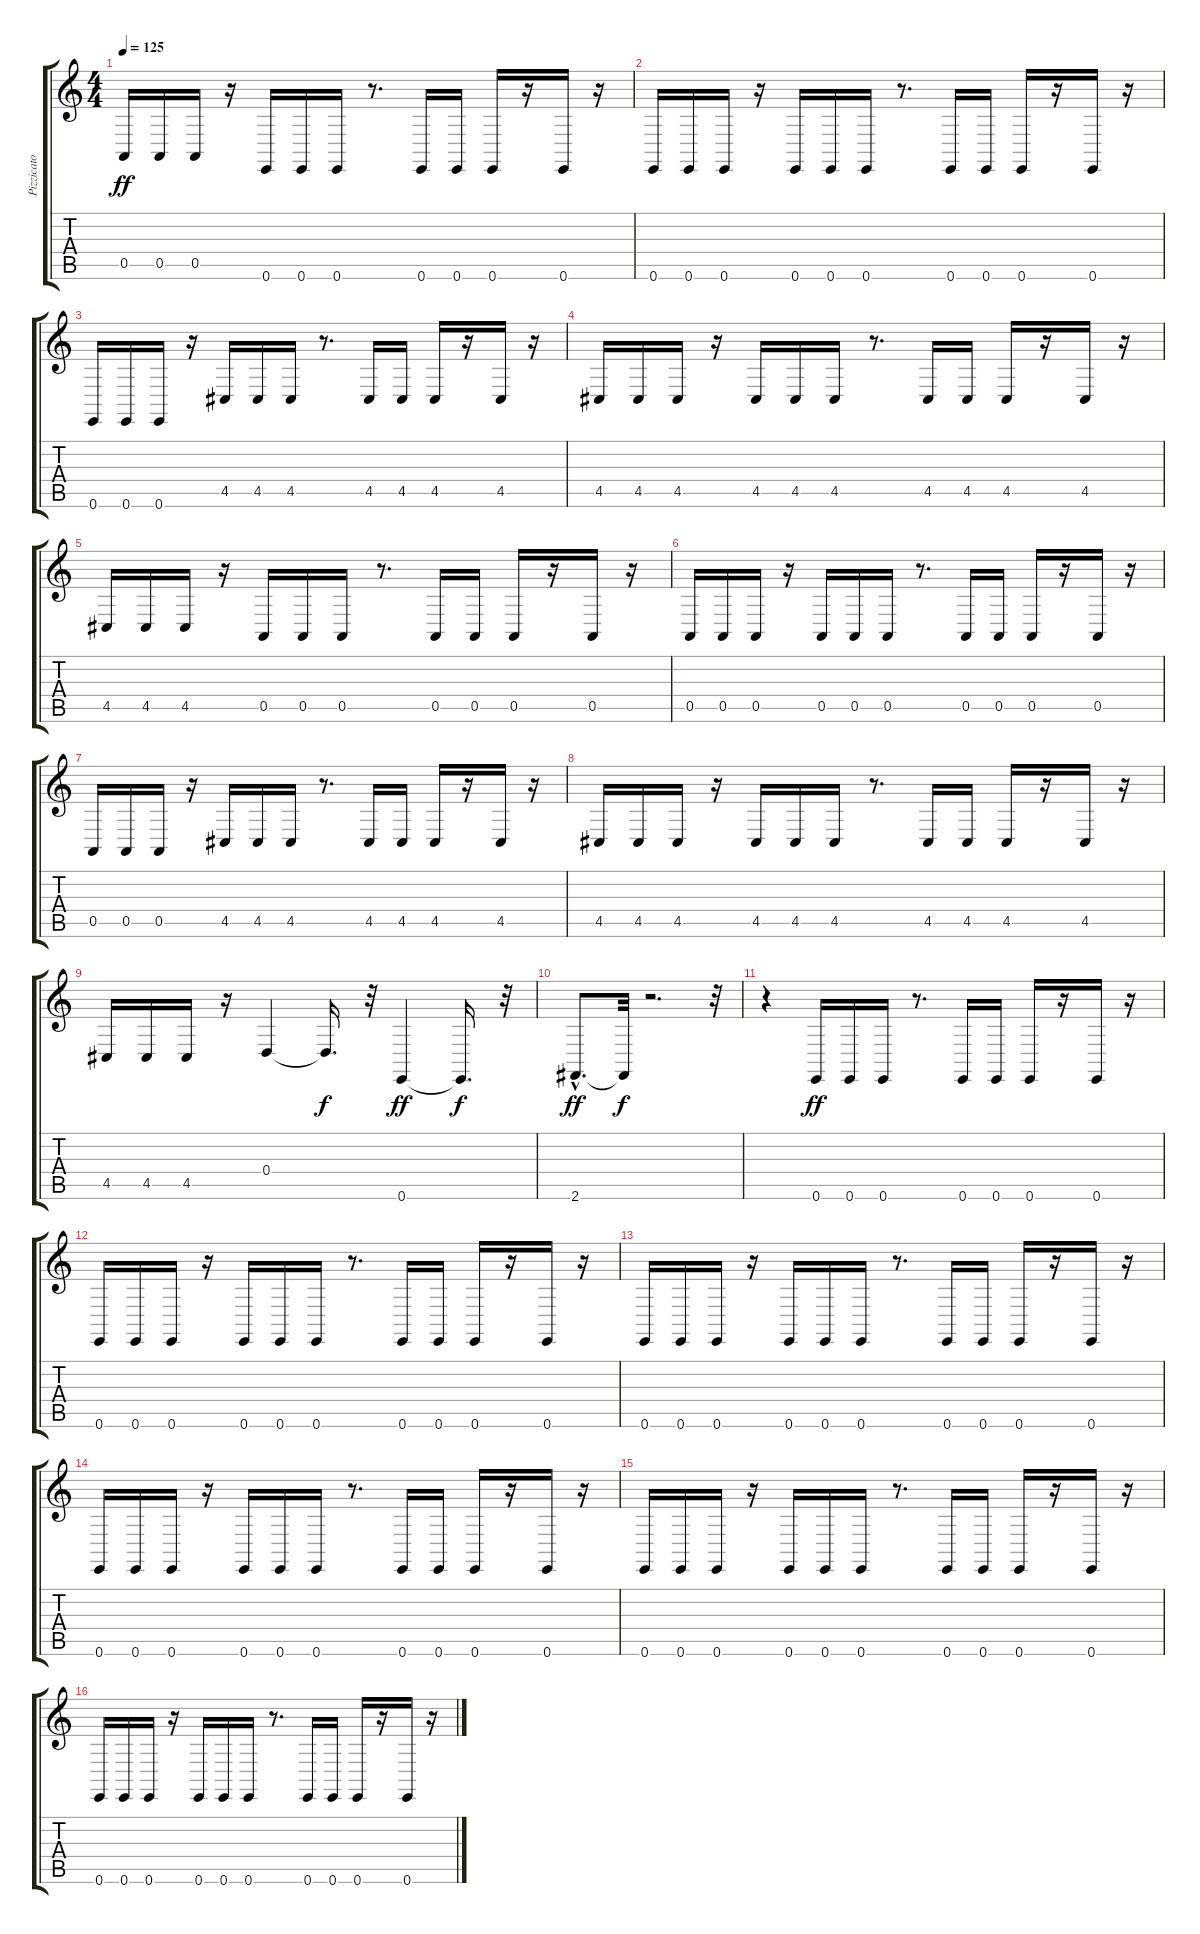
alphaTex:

\track ("Pizzicato Strings" "Pizzicato ") {instrument pizzicatostrings}
\staff {score tabs}
\tuning (E4 B3 G3 D3 A2 E2) {hide}
\ts (4 4)
\tempo 125
\clef g2
\ks c
0.5.16{dy ff} 0.5.16 0.5.16 r.16 0.6.16 0.6.16 0.6.16 r.8{d} 0.6.16 0.6.16 0.6.16 r.16 0.6.16 r.16 |
0.6.16 0.6.16 0.6.16 r.16 0.6.16 0.6.16 0.6.16 r.8{d} 0.6.16 0.6.16 0.6.16 r.16 0.6.16 r.16 |
0.6.16 0.6.16 0.6.16 r.16 4.5.16 4.5.16 4.5.16 r.8{d} 4.5.16 4.5.16 4.5.16 r.16 4.5.16 r.16 |
4.5.16 4.5.16 4.5.16 r.16 4.5.16 4.5.16 4.5.16 r.8{d} 4.5.16 4.5.16 4.5.16 r.16 4.5.16 r.16 |
4.5.16 4.5.16 4.5.16 r.16 0.5.16 0.5.16 0.5.16 r.8{d} 0.5.16 0.5.16 0.5.16 r.16 0.5.16 r.16 |
0.5.16 0.5.16 0.5.16 r.16 0.5.16 0.5.16 0.5.16 r.8{d} 0.5.16 0.5.16 0.5.16 r.16 0.5.16 r.16 |
0.5.16 0.5.16 0.5.16 r.16 4.5.16 4.5.16 4.5.16 r.8{d} 4.5.16 4.5.16 4.5.16 r.16 4.5.16 r.16 |
4.5.16 4.5.16 4.5.16 r.16 4.5.16 4.5.16 4.5.16 r.8{d} 4.5.16 4.5.16 4.5.16 r.16 4.5.16 r.16 |
4.5.16 4.5.16 4.5.16 r.16 0.4.4 0.4{t}.16{d dy f} r.32 0.6.4{dy ff} 0.6{t}.16{d dy f} r.32 |
2.6{hac}.8{d dy ff} 2.6{t}.32{dy f} r.2{d} r.32 |
r.4 0.6.16{dy ff} 0.6.16 0.6.16 r.8{d} 0.6.16 0.6.16 0.6.16 r.16 0.6.16 r.16 |
0.6.16 0.6.16 0.6.16 r.16 0.6.16 0.6.16 0.6.16 r.8{d} 0.6.16 0.6.16 0.6.16 r.16 0.6.16 r.16 |
0.6.16 0.6.16 0.6.16 r.16 0.6.16 0.6.16 0.6.16 r.8{d} 0.6.16 0.6.16 0.6.16 r.16 0.6.16 r.16 |
0.6.16 0.6.16 0.6.16 r.16 0.6.16 0.6.16 0.6.16 r.8{d} 0.6.16 0.6.16 0.6.16 r.16 0.6.16 r.16 |
0.6.16 0.6.16 0.6.16 r.16 0.6.16 0.6.16 0.6.16 r.8{d} 0.6.16 0.6.16 0.6.16 r.16 0.6.16 r.16 |
0.6.16 0.6.16 0.6.16 r.16 0.6.16 0.6.16 0.6.16 r.8{d} 0.6.16 0.6.16 0.6.16 r.16 0.6.16 r.16
